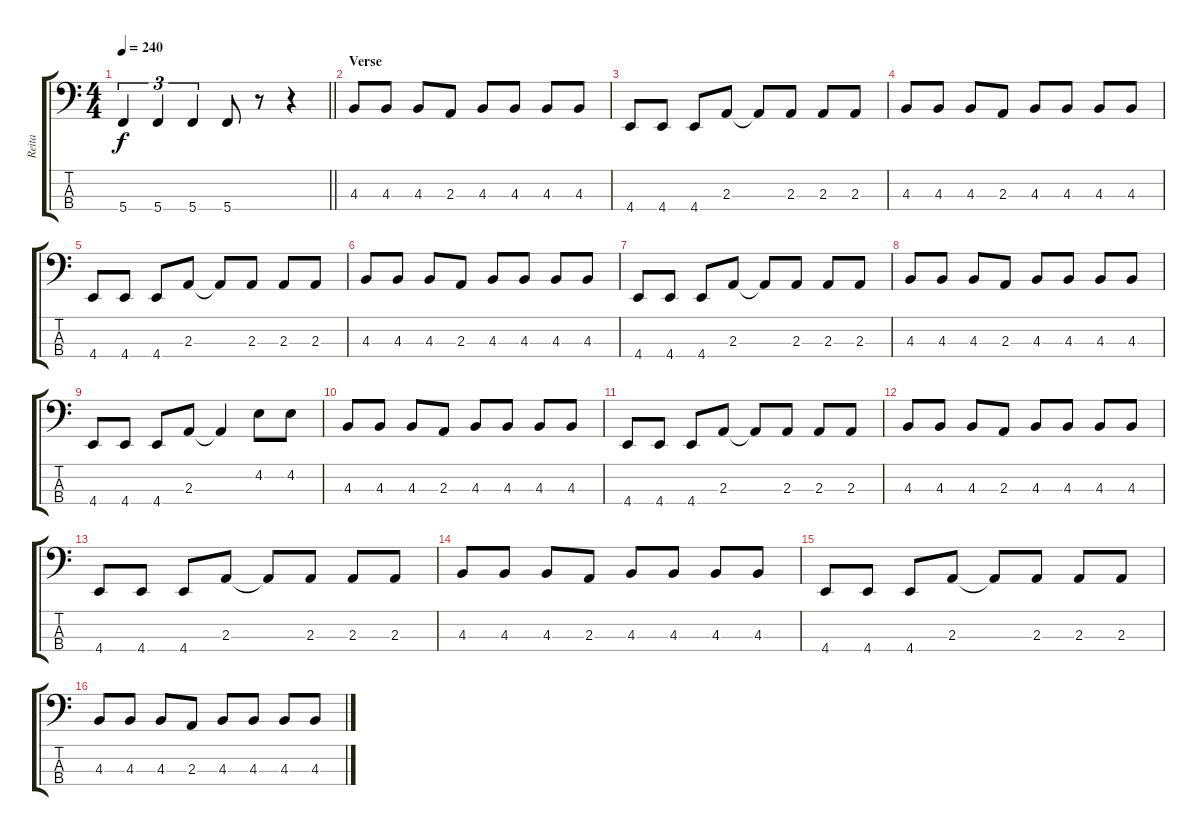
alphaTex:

\track ("Reita" "Reita") {instrument electricbasspick}
\staff {score tabs}
\tuning (F2 C2 G1 C1) {hide}
\ts (4 4)
\tempo 240
\clef f4
\barLineRight lightlight
\ks c
5.4.4{tu (3 2) dy f} 5.4.4{tu (3 2)} 5.4.4{tu (3 2)} 5.4.8 r.8 r.4 |
\section ("" "Verse")
4.3.8 4.3.8 4.3.8 2.3.8 4.3.8 4.3.8 4.3.8 4.3.8 |
4.4.8 4.4.8 4.4.8 2.3.8 2.3{t}.8 2.3.8 2.3.8 2.3.8 |
4.3.8 4.3.8 4.3.8 2.3.8 4.3.8 4.3.8 4.3.8 4.3.8 |
4.4.8 4.4.8 4.4.8 2.3.8 2.3{t}.8 2.3.8 2.3.8 2.3.8 |
4.3.8 4.3.8 4.3.8 2.3.8 4.3.8 4.3.8 4.3.8 4.3.8 |
4.4.8 4.4.8 4.4.8 2.3.8 2.3{t}.8 2.3.8 2.3.8 2.3.8 |
4.3.8 4.3.8 4.3.8 2.3.8 4.3.8 4.3.8 4.3.8 4.3.8 |
4.4.8 4.4.8 4.4.8 2.3.8 2.3{t}.4 4.2.8 4.2.8 |
4.3.8 4.3.8 4.3.8 2.3.8 4.3.8 4.3.8 4.3.8 4.3.8 |
4.4.8 4.4.8 4.4.8 2.3.8 2.3{t}.8 2.3.8 2.3.8 2.3.8 |
4.3.8 4.3.8 4.3.8 2.3.8 4.3.8 4.3.8 4.3.8 4.3.8 |
4.4.8 4.4.8 4.4.8 2.3.8 2.3{t}.8 2.3.8 2.3.8 2.3.8 |
4.3.8 4.3.8 4.3.8 2.3.8 4.3.8 4.3.8 4.3.8 4.3.8 |
4.4.8 4.4.8 4.4.8 2.3.8 2.3{t}.8 2.3.8 2.3.8 2.3.8 |
4.3.8 4.3.8 4.3.8 2.3.8 4.3.8 4.3.8 4.3.8 4.3.8
